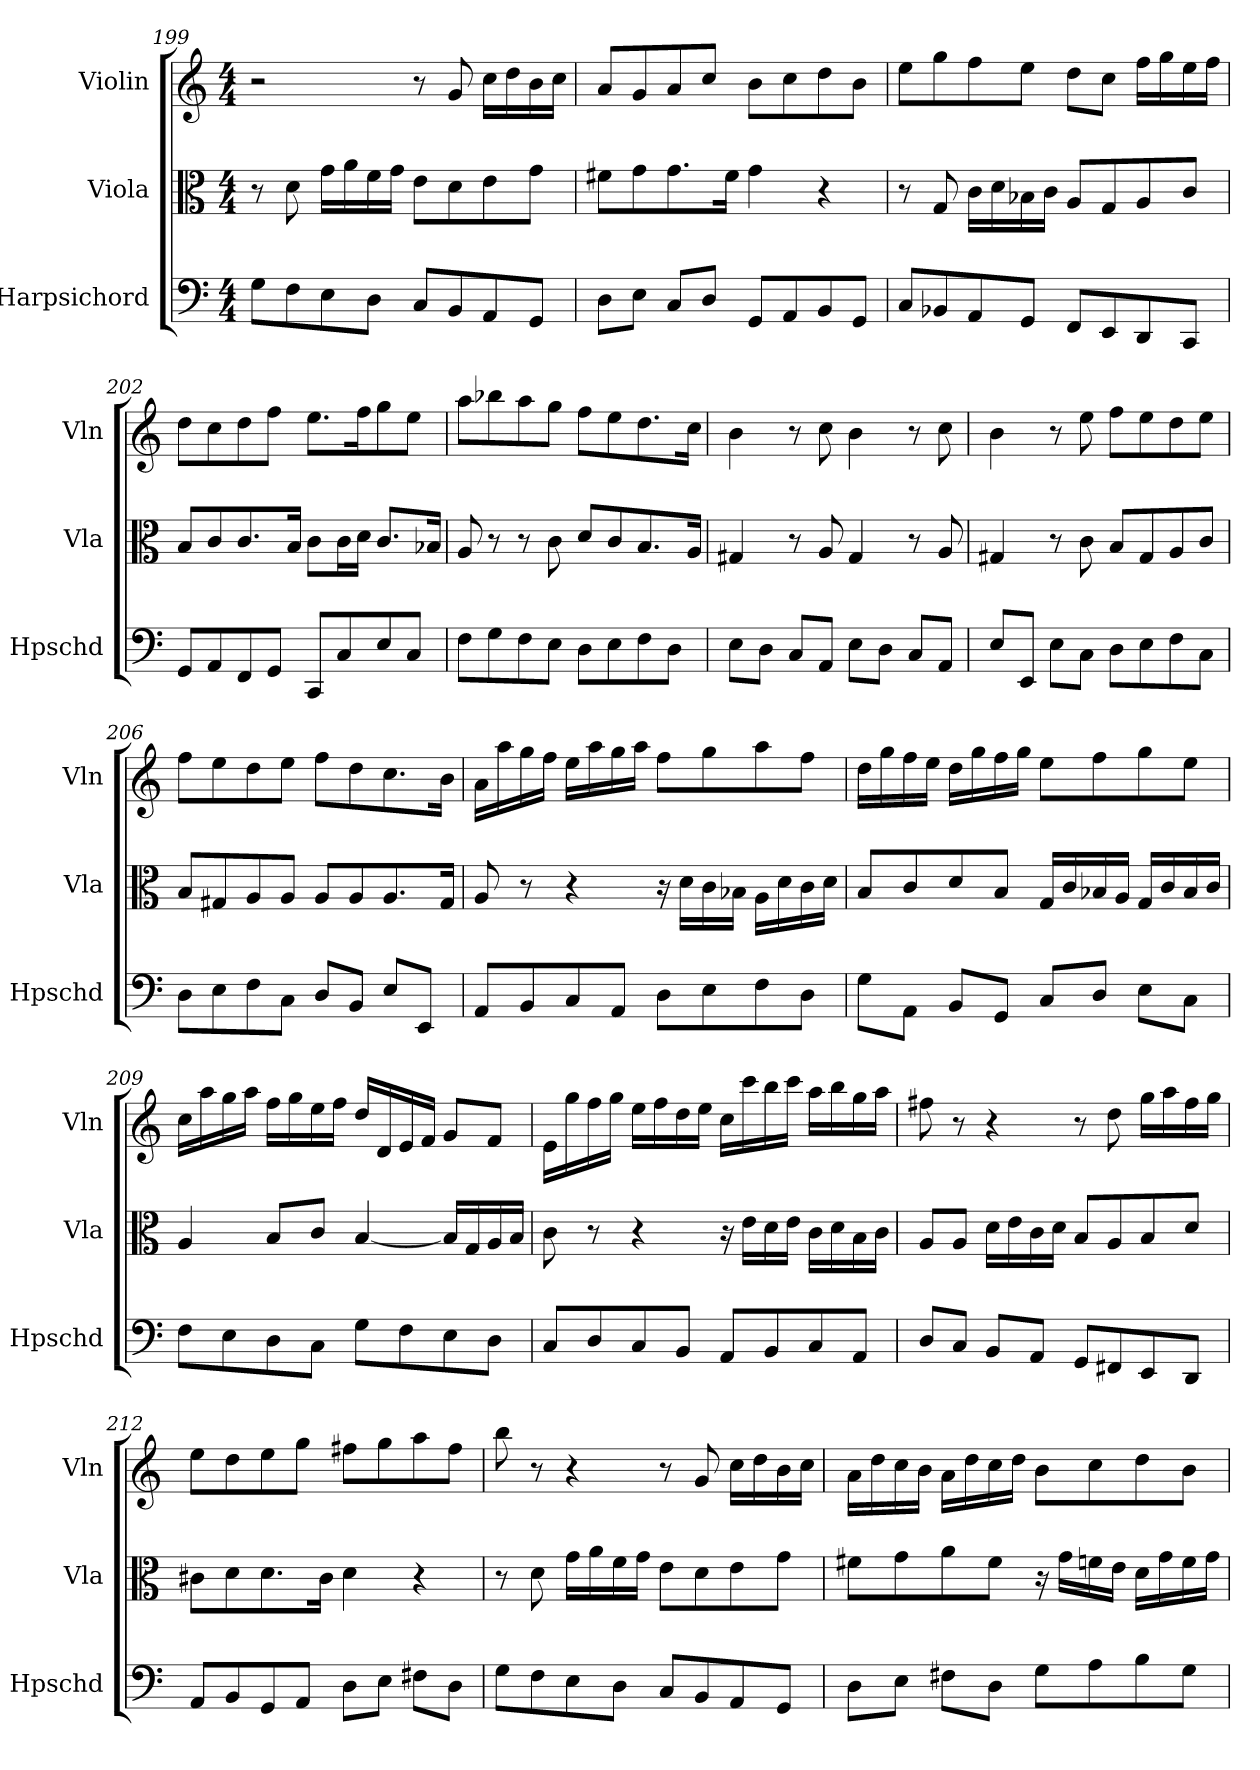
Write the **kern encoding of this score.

**kern	**kern	**kern
*part3	*part2	*part1
*staff3	*staff2	*staff1
*I"Harpsichord	*I"Viola	*I"Violin
*I'Hpschd	*I'Vla	*I'Vln
*clefF4	*clefC3	*clefG2
*k[]	*k[]	*k[]
*M4/4	*M4/4	*M4/4
*MM132	*MM132	*MM132
=199	=199	=199
8G\L	8r	2r
8F\	8d\	.
8E\	16g\LL	.
.	16a\	.
8D\J	16f\	.
.	16g\JJ	.
8C/L	8e\L	8r
8BB/	8d\	8g/
8AA/	8e\	16cc\LL
.	.	16dd\
8GG/J	8g\J	16b\
.	.	16cc\JJ
=200	=200	=200
8D\L	8f#X\L	8a/L
8E\J	8g\	8g/
8C/L	8.g\	8a/
8D/J	.	8cc/J
.	16f#\Jk	.
8GG/L	4g\	8b\L
8AA/	.	8cc\
8BB/	4r	8dd\
8GG/J	.	8b\J
=201	=201	=201
8C/L	8r	8ee\L
8BB-X/	8G/	8gg\
8AA/	16c\LL	8ff\
.	16d\	.
8GG/J	16B-X\	8ee\J
.	16c\JJ	.
8FF/L	8A/L	8dd\L
8EE/	8G/	8cc\J
8DD/	8A/	16ff\LL
.	.	16gg\
8CC/J	8c/J	16ee\
.	.	16ff\JJ
=202	=202	=202
8GG/L	8B/L	8dd\L
8AA/	8c/	8cc\
8FF/	8.c/	8dd\
8GG/J	.	8ff\J
.	16B/Jk	.
8CC/L	8c\L	8.ee\L
8C/	16c\L	.
.	16d\JJ	16ff\K
8E/	8.c/L	8gg\
8C/J	.	8ee\J
.	16B-X/Jk	.
=203	=203	=203
8F\L	8A/	8aa\L
8G\	8r	8bb-X\
8F\	8r	8aa\
8E\J	8c\	8gg\J
8D\L	8d/L	8ff\L
8E\	8c/	8ee\
8F\	8.B/	8.dd\
8D\J	.	.
.	16A/Jk	16cc\Jk
=204	=204	=204
8E\L	4G#X/	4b\
8D\J	.	.
8C/L	8r	8r
8AA/J	8A/	8cc\
8E\L	4G#/	4b\
8D\J	.	.
8C/L	8r	8r
8AA/J	8A/	8cc\
=205	=205	=205
8E/L	4G#X/	4b\
8EE/J	.	.
8E\L	8r	8r
8C\J	8c\	8ee\
8D\L	8B/L	8ff\L
8E\	8G#/	8ee\
8F\	8A/	8dd\
8C\J	8c/J	8ee\J
=206	=206	=206
8D\L	8B/L	8ff\L
8E\	8G#X/	8ee\
8F\	8A/	8dd\
8C\J	8A/J	8ee\J
8D/L	8A/L	8ff\L
8BB/J	8A/	8dd\
8E/L	8.A/	8.cc\
8EE/J	.	.
.	16G#/Jk	16b\Jk
=207	=207	=207
8AA/L	8A/	16a\LL
.	.	16aa\
8BB/	8r	16gg\
.	.	16ff\JJ
8C/	4r	16ee\LL
.	.	16aa\
8AA/J	.	16gg\
.	.	16aa\JJ
8D\L	16r	8ff\L
.	16d\LL	.
8E\	16c\	8gg\
.	16B-X\JJ	.
8F\	16A\LL	8aa\
.	16d\	.
8D\J	16c\	8ff\J
.	16d\JJ	.
=208	=208	=208
8G\L	8B/L	16dd\LL
.	.	16gg\
8AA\J	8c/	16ff\
.	.	16ee\JJ
8BB/L	8d/	16dd\LL
.	.	16gg\
8GG/J	8B/J	16ff\
.	.	16gg\JJ
8C/L	16G/LL	8ee\L
.	16c/	.
8D/J	16B-X/	8ff\
.	16A/JJ	.
8E\L	16G/LL	8gg\
.	16c/	.
8C\J	16B-/	8ee\J
.	16c/JJ	.
=209	=209	=209
8F\L	4A/	16cc\LL
.	.	16aa\
8E\	.	16gg\
.	.	16aa\JJ
8D\	8B/L	16ff\LL
.	.	16gg\
8C\J	8c/J	16ee\
.	.	16ff\JJ
8G\L	[4B/	16dd/LL
.	.	16d/
8F\	.	16e/
.	.	16f/JJ
8E\	16B/LL]	8g/L
.	16G/	.
8D\J	16A/	8f/J
.	16B/JJ	.
=210	=210	=210
8C/L	8c\	16e\LL
.	.	16gg\
8D/	8r	16ff\
.	.	16gg\JJ
8C/	4r	16ee\LL
.	.	16ff\
8BB/J	.	16dd\
.	.	16ee\JJ
8AA/L	16r	16cc\LL
.	16e\LL	16ccc\
8BB/	16d\	16bb\
.	16e\JJ	16ccc\JJ
8C/	16c\LL	16aa\LL
.	16d\	16bb\
8AA/J	16B\	16gg\
.	16c\JJ	16aa\JJ
=211	=211	=211
8D/L	8A/L	8ff#X\
8C/J	8A/J	8r
8BB/L	16d\LL	4r
.	16e\	.
8AA/J	16c\	.
.	16d\JJ	.
8GG/L	8B/L	8r
8FF#X/	8A/	8dd\
8EE/	8B/	16gg\LL
.	.	16aa\
8DD/J	8d/J	16ff#\
.	.	16gg\JJ
=212	=212	=212
8AA/L	8c#X\L	8ee\L
8BB/	8d\	8dd\
8GG/	8.d\	8ee\
8AA/J	.	8gg\J
.	16c#\Jk	.
8D\L	4d\	8ff#X\L
8E\J	.	8gg\
8F#X\L	4r	8aa\
8D\J	.	8ff#\J
=213	=213	=213
8G\L	8r	8bb\
8F\	8d\	8r
8E\	16g\LL	4r
.	16a\	.
8D\J	16f\	.
.	16g\JJ	.
8C/L	8e\L	8r
8BB/	8d\	8g/
8AA/	8e\	16cc\LL
.	.	16dd\
8GG/J	8g\J	16b\
.	.	16cc\JJ
=214	=214	=214
8D\L	8f#X\L	16a\LL
.	.	16dd\
8E\J	8g\	16cc\
.	.	16b\JJ
8F#X\L	8a\	16a\LL
.	.	16dd\
8D\J	8f#\J	16cc\
.	.	16dd\JJ
8G\L	16r	8b\L
.	16g\LL	.
8A\	16fn\	8cc\
.	16e\JJ	.
8B\	16d\LL	8dd\
.	16g\	.
8G\J	16f\	8b\J
.	16g\JJ	.
=	=	=
*-	*-	*-
